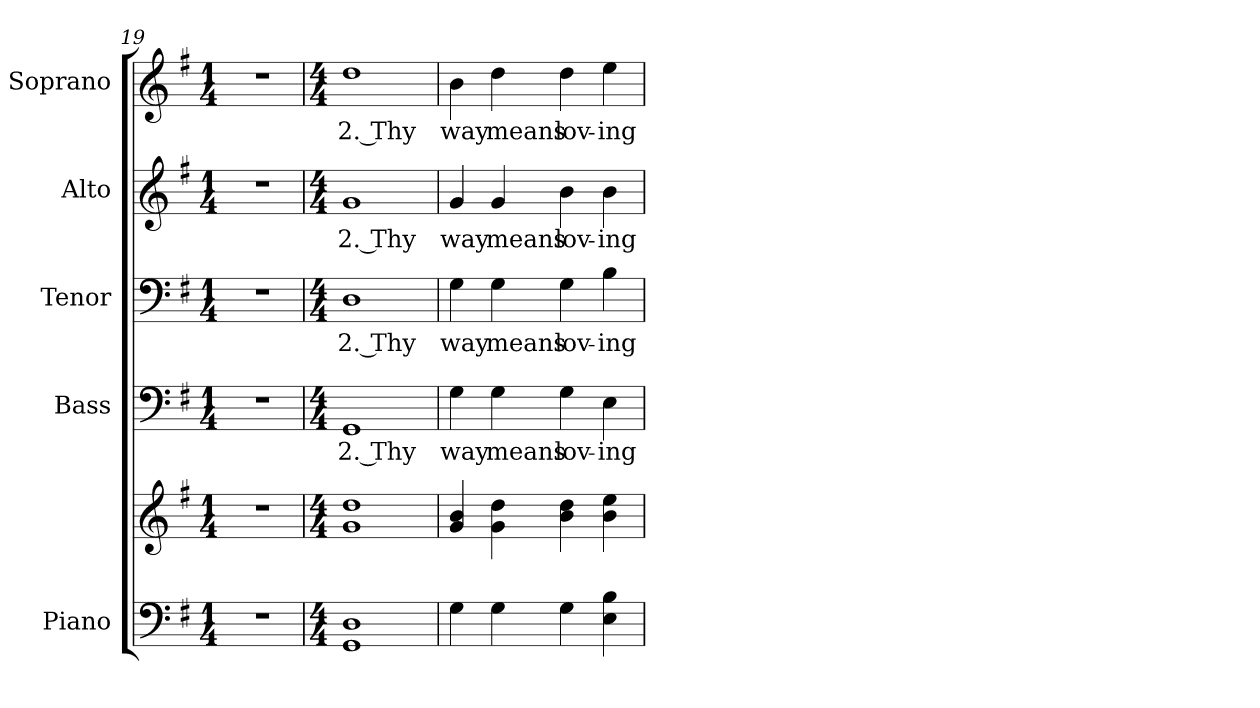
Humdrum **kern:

**kern	**kern	**kern	**text	**kern	**text	**kern	**text	**kern	**text
*part5	*part5	*part4	*part4	*part3	*part3	*part2	*part2	*part1	*part1
*staff6	*staff5	*staff4	*staff4	*staff3	*staff3	*staff2	*staff2	*staff1	*staff1
*I"Piano	*	*I"Bass	*	*I"Tenor	*	*I"Alto	*	*I"Soprano	*
*I'Pno.	*	*I'B.	*	*I'T.	*	*I'A.	*	*I'S.	*
*clefF4	*clefG2	*clefF4	*	*clefF4	*	*clefG2	*	*clefG2	*
*k[f#]	*k[f#]	*k[f#]	*	*k[f#]	*	*k[f#]	*	*k[f#]	*
*G:	*G:	*G:	*	*G:	*	*G:	*	*G:	*
*M1/4	*M1/4	*M1/4	*	*M1/4	*	*M1/4	*	*M1/4	*
=19	=19	=19	=19	=19	=19	=19	=19	=19	=19
!LO:N:vis=1	!LO:N:vis=1	!LO:N:vis=1	!	!LO:N:vis=1	!	!LO:N:vis=1	!	!LO:N:vis=1	!
4r	4r	4r	.	4r	.	4r	.	4r	.
!!LO:PB:g=z
=20	=20	=20	=20	=20	=20	=20	=20	=20	=20
*M4/4	*M4/4	*M4/4	*	*M4/4	*	*M4/4	*	*M4/4	*
!	!	!	!LO:LY:b:color=#000000	!	!	!	!	!	!
!	!	!	!	!	!LO:LY:b:color=#000000	!	!	!	!
!	!	!	!	!	!	!	!LO:LY:b:color=#000000	!	!
!	!	!	!	!	!	!	!	!	!LO:LY:b:color=#000000
1GGi 1Di	1gi 1ddi	1GGi	2. Thy	1Di	2. Thy	1gi	2. Thy	1ddi	2. Thy
=21	=21	=21	=21	=21	=21	=21	=21	=21	=21
!	!	!	!LO:LY:b:color=#000000	!	!	!	!	!	!
!	!	!	!	!	!LO:LY:b:color=#000000	!	!	!	!
!	!	!	!	!	!	!	!LO:LY:b:color=#000000	!	!
!	!	!	!	!	!	!	!	!	!LO:LY:b:color=#000000
4Gi\	4gi/ 4bi	4Gi\	way	4Gi\	way	4gi/	way	4bi\	way
!	!	!	!LO:LY:b:color=#000000	!	!	!	!	!	!
!	!	!	!	!	!LO:LY:b:color=#000000	!	!	!	!
!	!	!	!	!	!	!	!LO:LY:b:color=#000000	!	!
!	!	!	!	!	!	!	!	!	!LO:LY:b:color=#000000
4Gi\	4gi\ 4ddi	4Gi\	means	4Gi\	means	4gi/	means	4ddi\	means
!	!	!	!LO:LY:b:color=#000000	!	!	!	!	!	!
!	!	!	!	!	!LO:LY:b:color=#000000	!	!	!	!
!	!	!	!	!	!	!	!LO:LY:b:color=#000000	!	!
!	!	!	!	!	!	!	!	!	!LO:LY:b:color=#000000
4Gi\	4bi\ 4ddi	4Gi\	lov-	4Gi\	lov-	4bi\	lov-	4ddi\	lov-
!	!	!	!LO:LY:b:color=#000000	!	!	!	!	!	!
!	!	!	!	!	!LO:LY:b:color=#000000	!	!	!	!
!	!	!	!	!	!	!	!LO:LY:b:color=#000000	!	!
!	!	!	!	!	!	!	!	!	!LO:LY:b:color=#000000
4Ei\ 4Bi	4bi\ 4eei	4Ei\	-ing	4Bi\	-ing	4bi\	-ing	4eei\	-ing
=	=	=	=	=	=	=	=	=	=
*-	*-	*-	*-	*-	*-	*-	*-	*-	*-
